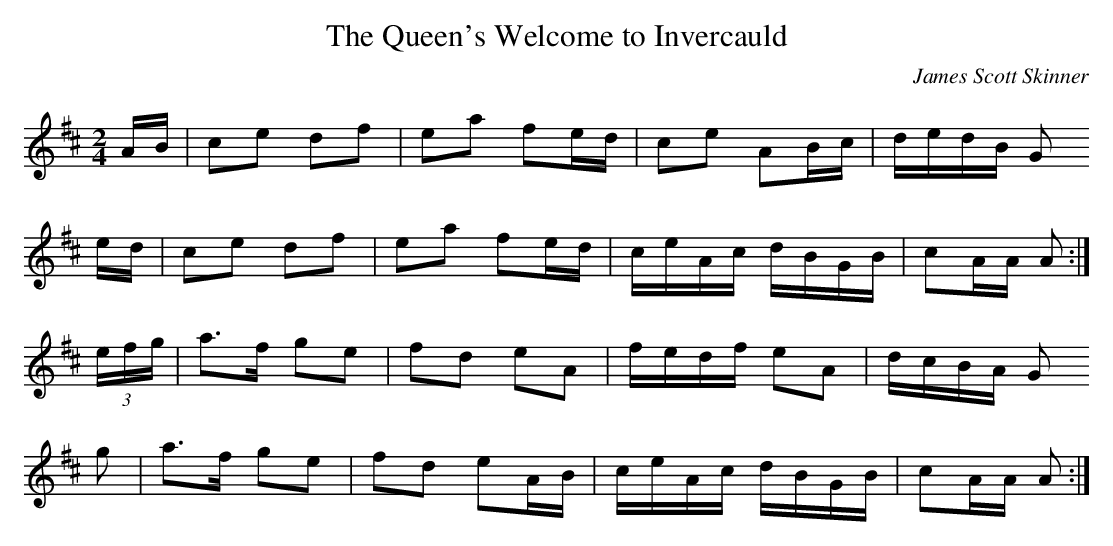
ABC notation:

X:1
T:Queen's Welcome to Invercauld, The
C:James Scott Skinner
M:2/4
L:1/8
K:Amix
A/B/ | ce df | ea fe/d/ | ce       AB/c/    | d/e/d/B/ G
e/d/ | ce df | ea fe/d/ | c/e/A/c/ d/B/G/B/ | cA/A/    A :|
(3e/f/g/ | a>f ge | fd eA    | f/e/d/f/ eA       | d/c/B/A/ G
g        | a>f ge | fd eA/B/ | c/e/A/c/ d/B/G/B/ | cA/A/    A :|]
